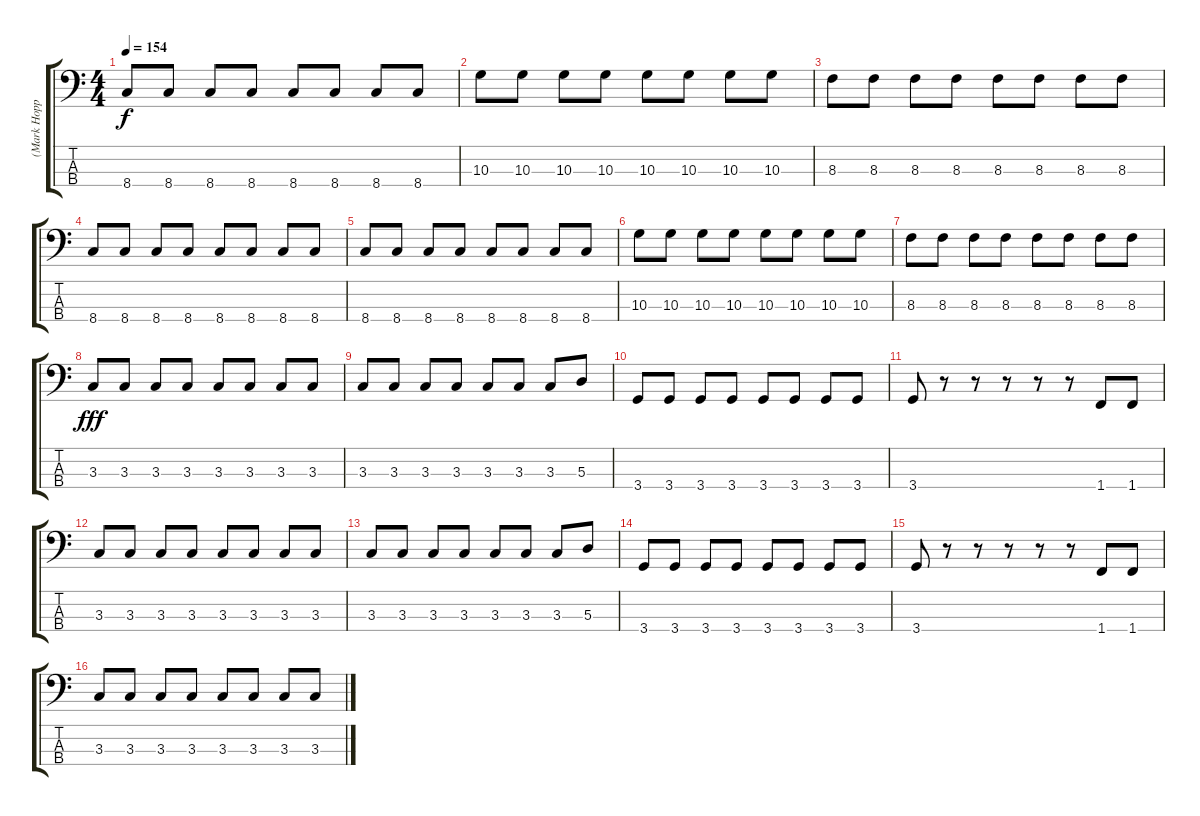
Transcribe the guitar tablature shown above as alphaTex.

\track ("(Mark Hoppus) Bass" "(Mark Hopp") {instrument electricbasspick}
\staff {score tabs}
\tuning (G2 D2 A1 E1) {hide}
\ts (4 4)
\tempo 154
\clef f4
\ks c
8.4.8{dy f} 8.4.8 8.4.8 8.4.8 8.4.8 8.4.8 8.4.8 8.4.8 |
10.3.8 10.3.8 10.3.8 10.3.8 10.3.8 10.3.8 10.3.8 10.3.8 |
8.3.8 8.3.8 8.3.8 8.3.8 8.3.8 8.3.8 8.3.8 8.3.8 |
8.4.8 8.4.8 8.4.8 8.4.8 8.4.8 8.4.8 8.4.8 8.4.8 |
8.4.8 8.4.8 8.4.8 8.4.8 8.4.8 8.4.8 8.4.8 8.4.8 |
10.3.8 10.3.8 10.3.8 10.3.8 10.3.8 10.3.8 10.3.8 10.3.8 |
8.3.8 8.3.8 8.3.8 8.3.8 8.3.8 8.3.8 8.3.8 8.3.8 |
3.3.8{dy fff} 3.3.8 3.3.8 3.3.8 3.3.8 3.3.8 3.3.8 3.3.8 |
3.3.8 3.3.8 3.3.8 3.3.8 3.3.8 3.3.8 3.3.8 5.3.8 |
3.4.8 3.4.8 3.4.8 3.4.8 3.4.8 3.4.8 3.4.8 3.4.8 |
3.4.8 r.8 r.8 r.8 r.8 r.8 1.4.8 1.4.8 |
3.3.8 3.3.8 3.3.8 3.3.8 3.3.8 3.3.8 3.3.8 3.3.8 |
3.3.8 3.3.8 3.3.8 3.3.8 3.3.8 3.3.8 3.3.8 5.3.8 |
3.4.8 3.4.8 3.4.8 3.4.8 3.4.8 3.4.8 3.4.8 3.4.8 |
3.4.8 r.8 r.8 r.8 r.8 r.8 1.4.8 1.4.8 |
3.3.8 3.3.8 3.3.8 3.3.8 3.3.8 3.3.8 3.3.8 3.3.8
